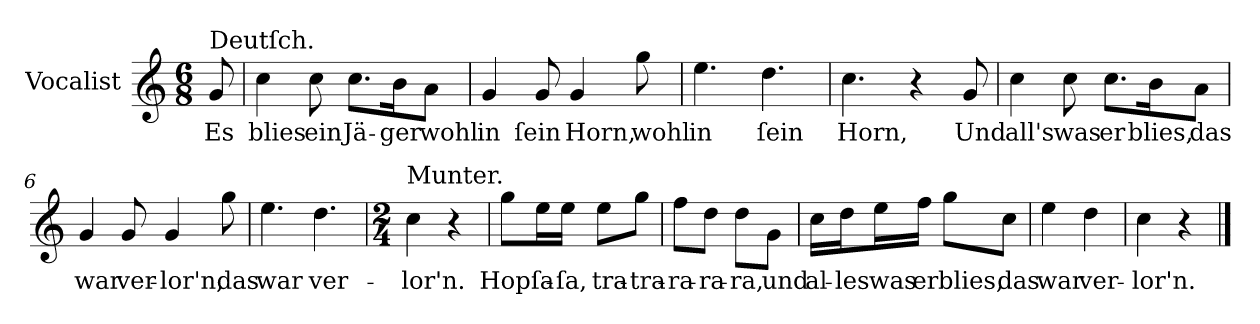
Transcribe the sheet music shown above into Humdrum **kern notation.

**kern	**text
*part1	*part1
*staff1	*staff1
*I"Vocalist	*
*k[]	*
*C:	*
*M6/8	*
=	=
!LO:TX:a:t=Deutſch.	!
8g	Es
=1	=1
4cc	blies
8cc	ein
8.ccL	Jä-
16bK	-ger
8aJ	wohl
=2	=2
4g	in
8g	ſein
4g	Horn,
8gg	wohl
=3	=3
4.ee	in
4.dd	ſein
=4	=4
4.cc	Horn,
4r	.
8g	Und
=5	=5
4cc	all's
8cc	was
8.ccL	er
16bK	blies,
8aJ	das
=6	=6
4g	war
8g	ver-
4g	-lor'n,
8gg	das
=7	=7
4.ee	war
4.dd	ver-
=8	=8
*M2/4	*
!LO:TX:a:t=Munter.	!
4cc	-lor'n.
4r	.
=9	=9
8ggL	Hopſa-
16eeL	.
16eeJJ	-ſa,
8eeL	tra-
8ggJ	-tra-
=10	=10
8ffL	-ra-
8ddJ	-ra-
8ddL	-ra,
8gJ	und
=11	=11
16ccLL	al-
16ddJ	-les
16eeL	was
16ffJJ	er
8ggL	blies,
8ccJ	das
=12	=12
4ee	war
4dd	ver-
=13	=13
4cc	-lor'n.
4r	.
==	==
*-	*-
